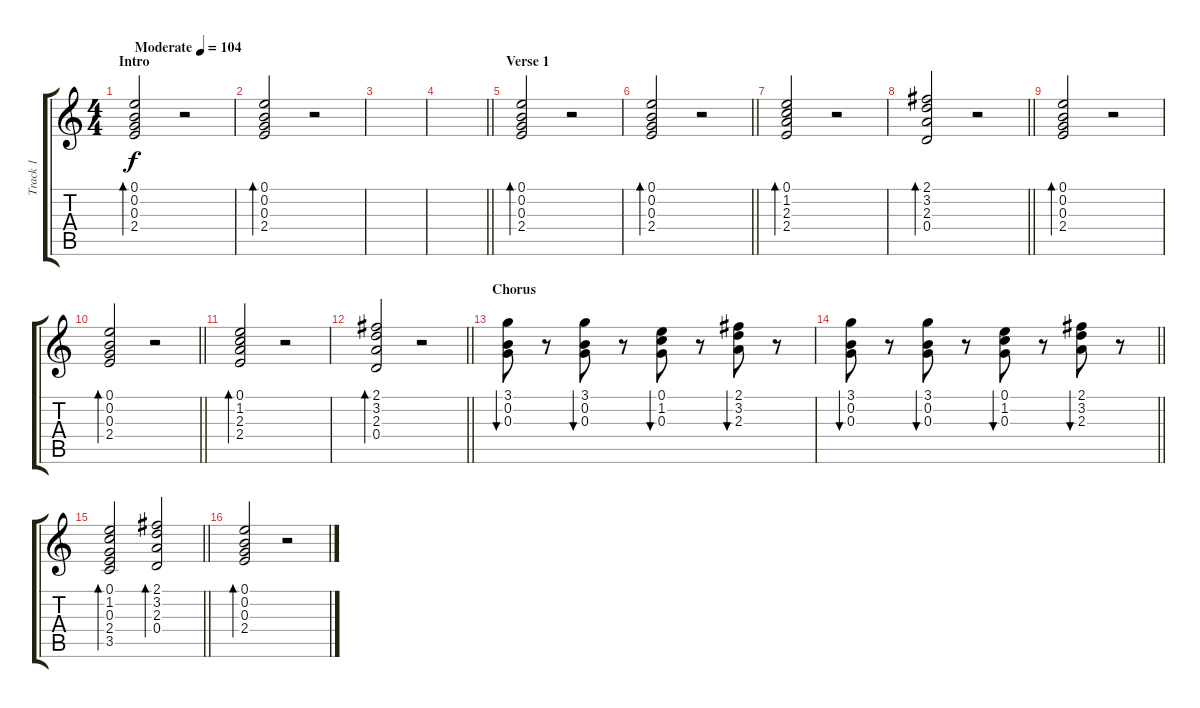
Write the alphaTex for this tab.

\track ("Track 1" "Track 1") {instrument acousticguitarsteel}
\staff {score tabs}
\tuning (E4 B3 G3 D3 A2 E2) {hide}
\ts (4 4)
\section ("" "Intro")
\tempo (104 "Moderate")
\clef g2
\ks c
(0.1 0.2 0.3 2.4).2{bd 60 dy f instrument acousticguitarsteel} r.2 |
(0.1 0.2 0.3 2.4).2{bd 60} r.2 |
|
\barLineRight lightlight
|
\section ("" "Verse 1")
(0.1 0.2 0.3 2.4).2{bd 60} r.2 |
\barLineRight lightlight
(0.1 0.2 0.3 2.4).2{bd 60} r.2 |
(0.1 1.2 2.3 2.4).2{bd 60} r.2 |
\barLineRight lightlight
(2.1 3.2 2.3 0.4).2{bd 60} r.2 |
(0.1 0.2 0.3 2.4).2{bd 60} r.2 |
\barLineRight lightlight
(0.1 0.2 0.3 2.4).2{bd 60} r.2 |
(0.1 1.2 2.3 2.4).2{bd 60} r.2 |
\barLineRight lightlight
(2.1 3.2 2.3 0.4).2{bd 60} r.2 |
\section ("" "Chorus")
(3.1 0.2 0.3).8{bu 60} r.8 (3.1 0.2 0.3).8{bu 60} r.8 (0.1 1.2 0.3).8{bu 60} r.8 (2.1 3.2 2.3).8{bu 60} r.8 |
\barLineRight lightlight
(3.1 0.2 0.3).8{bu 60} r.8 (3.1 0.2 0.3).8{bu 60} r.8 (0.1 1.2 0.3).8{bu 60} r.8 (2.1 3.2 2.3).8{bu 60} r.8 |
\barLineRight lightlight
(0.1 1.2 0.3 2.4 3.5).2{bd 60} (2.1 3.2 2.3 0.4).2{bd 60} |
\section ("" "")
(0.1 0.2 0.3 2.4).2{bd 60} r.2
